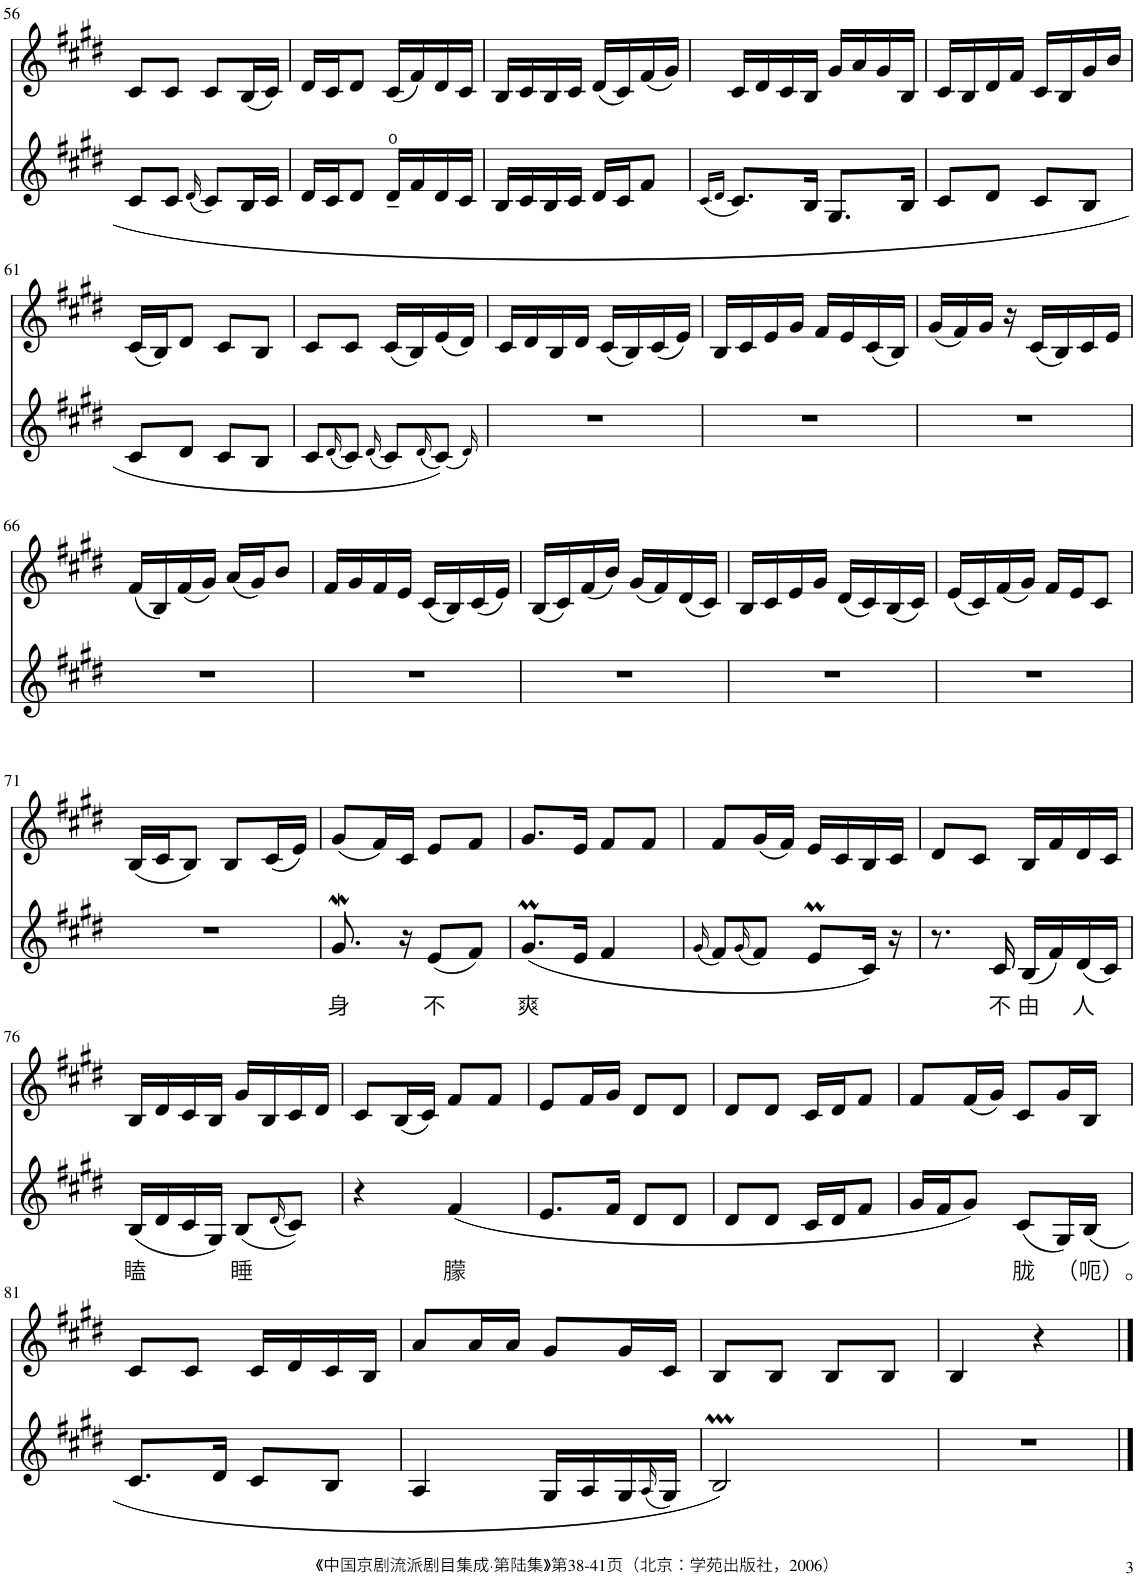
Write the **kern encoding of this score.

**kern	**text	**kern
*part2	*part2	*part1
*staff2	*staff2	*staff1
*I"Piano	*	*I"Piano
*I'Pno	*	*I'Pno
!!LO:PB:g=z
*clefG2	*	*clefG2
*k[f#c#g#d#]	*	*k[f#c#g#d#]
*M2/4	*	*M2/4
=56	=56	=56
8c#/L	.	8c#/L
8c#/J	.	8c#/J
(16qd#/	.	.
8c#/L)	.	8c#/L
16B/L	.	(16B/L
16c#/JJ	.	16c#/JJ)
=57	=57	=57
16d#/LL	.	16d#/LL
16c#/J	.	16c#/J
8d#/J	.	8d#/J
16d#~/LL	.	(16c#/LL
16f#/	.	16f#/)
16d#/	.	16d#/
16c#/JJ	.	16c#/JJ
=58	=58	=58
16B/LL	.	16B/LL
16c#/	.	16c#/
16B/	.	16B/
16c#/JJ	.	16c#/JJ
16d#/LL	.	(16d#/LL
16c#/J	.	16c#/)
8f#/J	.	(16f#/
.	.	16g#/JJ)
=59	=59	=59
(16qc#/LL	.	.
16qd#/JJ	.	.
8.c#/L)	.	16c#/LL
.	.	16d#/
.	.	16c#/
16B/Jk	.	16B/JJ
8.G#/L	.	16g#/LL
.	.	16a/
.	.	16g#/
16B/Jk	.	16B/JJ
=60	=60	=60
8c#/L	.	16c#/LL
.	.	16B/
8d#/J	.	16d#/
.	.	16f#/JJ
8c#/L	.	16c#/LL
.	.	16B/
8B/J	.	16g#/
.	.	16b/JJ
!!LO:LB:g=z
=61	=61	=61
8c#/L	.	(16c#/LL
.	.	16B/J)
8d#/J	.	8d#/J
8c#/L	.	8c#/L
8B/J	.	8B/J
=62	=62	=62
8c#/L	.	8c#/L
(16qd#/	.	.
8c#/J)	.	8c#/J
(16qd#/	.	.
8c#/L)	.	(16c#/LL
.	.	16B/)
(16qd#/	.	.
(8c#/J)	.	(16e/
.	.	16d#/JJ)
16qd#/)	.	.
=63	=63	=63
2r	.	16c#/LL
.	.	16d#/
.	.	16B/
.	.	16d#/JJ
.	.	(16c#/LL
.	.	16B/)
.	.	(16c#/
.	.	16e/JJ)
=64	=64	=64
2r	.	16B/LL
.	.	16c#/
.	.	16e/
.	.	16g#/JJ
.	.	16f#/LL
.	.	16e/
.	.	(16c#/
.	.	16B/JJ)
=65	=65	=65
2r	.	(16g#/LL
.	.	16f#/)
.	.	16g#/JJ
.	.	16r
.	.	(16c#/LL
.	.	16B/)
.	.	16c#/
.	.	16e/JJ
!!LO:LB:g=z
=66	=66	=66
2r	.	(16f#/LL
.	.	16B/)
.	.	(16f#/
.	.	16g#/JJ)
.	.	(16a/LL
.	.	16g#/J)
.	.	8b/J
=67	=67	=67
2r	.	16f#/LL
.	.	16g#/
.	.	16f#/
.	.	16e/JJ
.	.	(16c#/LL
.	.	16B/)
.	.	(16c#/
.	.	16e/JJ)
=68	=68	=68
2r	.	(16B/LL
.	.	16c#/)
.	.	(16f#/
.	.	16b/JJ)
.	.	(16g#/LL
.	.	16f#/)
.	.	(16d#/
.	.	16c#/JJ)
=69	=69	=69
2r	.	16B/LL
.	.	16c#/
.	.	16e/
.	.	16g#/JJ
.	.	(16d#/LL
.	.	16c#/)
.	.	(16B/
.	.	16c#/JJ)
=70	=70	=70
2r	.	(16e/LL
.	.	16c#/)
.	.	(16f#/
.	.	16g#/JJ)
.	.	16f#/LL
.	.	16e/J
.	.	8c#/J
!!LO:LB:g=z
=71	=71	=71
2r	.	(16B/LL
.	.	16c#/J
.	.	8B/J)
.	.	8B/L
.	.	(16c#/L
.	.	16e/JJ)
=72	=72	=72
!	!LO:LY:b	!
8.g#W/	身	(8g#/L
.	.	16f#/L)
16r	.	16c#/JJ
!	!LO:LY:b	!
(8e/L	不	8e/L
8f#/J)	.	8f#/J
=73	=73	=73
!	!LO:LY:b	!
(8.g#m/L	爽	8.g#/L
16e/Jk	.	16e/Jk
4f#/	.	8f#/L
.	.	8f#/J
=74	=74	=74
(16qg#/	.	.
8f#/L)	.	8f#/L
(16qg#/	.	.
8f#/J)	.	(16g#/L
.	.	16f#/JJ)
8eM/L	.	16e/LL
.	.	16c#/
16c#/Jk)	.	16B/
16r	.	16c#/JJ
=75	=75	=75
8.r	.	8d#/L
.	.	8c#/J
!	!LO:LY:b	!
16c#/	不	.
!	!LO:LY:b	!
(16B/LL	由	16B/LL
16f#/)	.	16f#/
!	!LO:LY:b	!
(16d#/	人	16d#/
16c#/JJ)	.	16c#/JJ
!!LO:LB:g=z
=76	=76	=76
!	!LO:LY:b	!
(16B/LL	瞌	16B/LL
16d#/	.	16d#/
16c#/	.	16c#/
16G#/JJ)	.	16B/JJ
!	!LO:LY:b	!
(8B/L	睡	16g#/LL
.	.	16B/
(16qd#/	.	.
8c#/J))	.	16c#/
.	.	16d#/JJ
=77	=77	=77
4r	.	8c#/L
.	.	(16B/L
.	.	16c#/JJ)
!	!LO:LY:b	!
(4f#/	朦	8f#/L
.	.	8f#/J
=78	=78	=78
8.e/L	.	8e/L
.	.	16f#/L
16f#/Jk	.	16g#/JJ
8d#/L	.	8d#/L
8d#/J	.	8d#/J
=79	=79	=79
8d#/L	.	8d#/L
8d#/J	.	8d#/J
16c#/LL	.	16c#/LL
16d#/J	.	16d#/J
8f#/J	.	8f#/J
=80	=80	=80
16g#/LL	.	8f#/L
16f#/J	.	.
8g#/J)	.	(16f#/L
.	.	16g#/JJ)
!	!LO:LY:b	!
(8c#/L	胧	8c#/L
16G#/L)	.	16g#/L
!	!LO:LY:b	!
(16B/JJ	（呃）。	16B/JJ
!!LO:LB:g=z
=81	=81	=81
8.c#/L	.	8c#/L
.	.	8c#/J
16d#/Jk	.	.
8c#/L	.	16c#/LL
.	.	16d#/
8B/J	.	16c#/
.	.	16B/JJ
=82	=82	=82
4A/	.	8a/L
.	.	16a/L
.	.	16a/JJ
16G#/LL	.	8g#/L
16A/	.	.
16G#/	.	16g#/L
(16qA/	.	.
16G#/JJ)	.	16c#/JJ
=83	=83	=83
2BM/)	.	8B/L
.	.	8B/J
.	.	8B/L
.	.	8B/J
=84	=84	=84
2r	.	4B/
.	.	4r
==	==	==
*-	*-	*-
